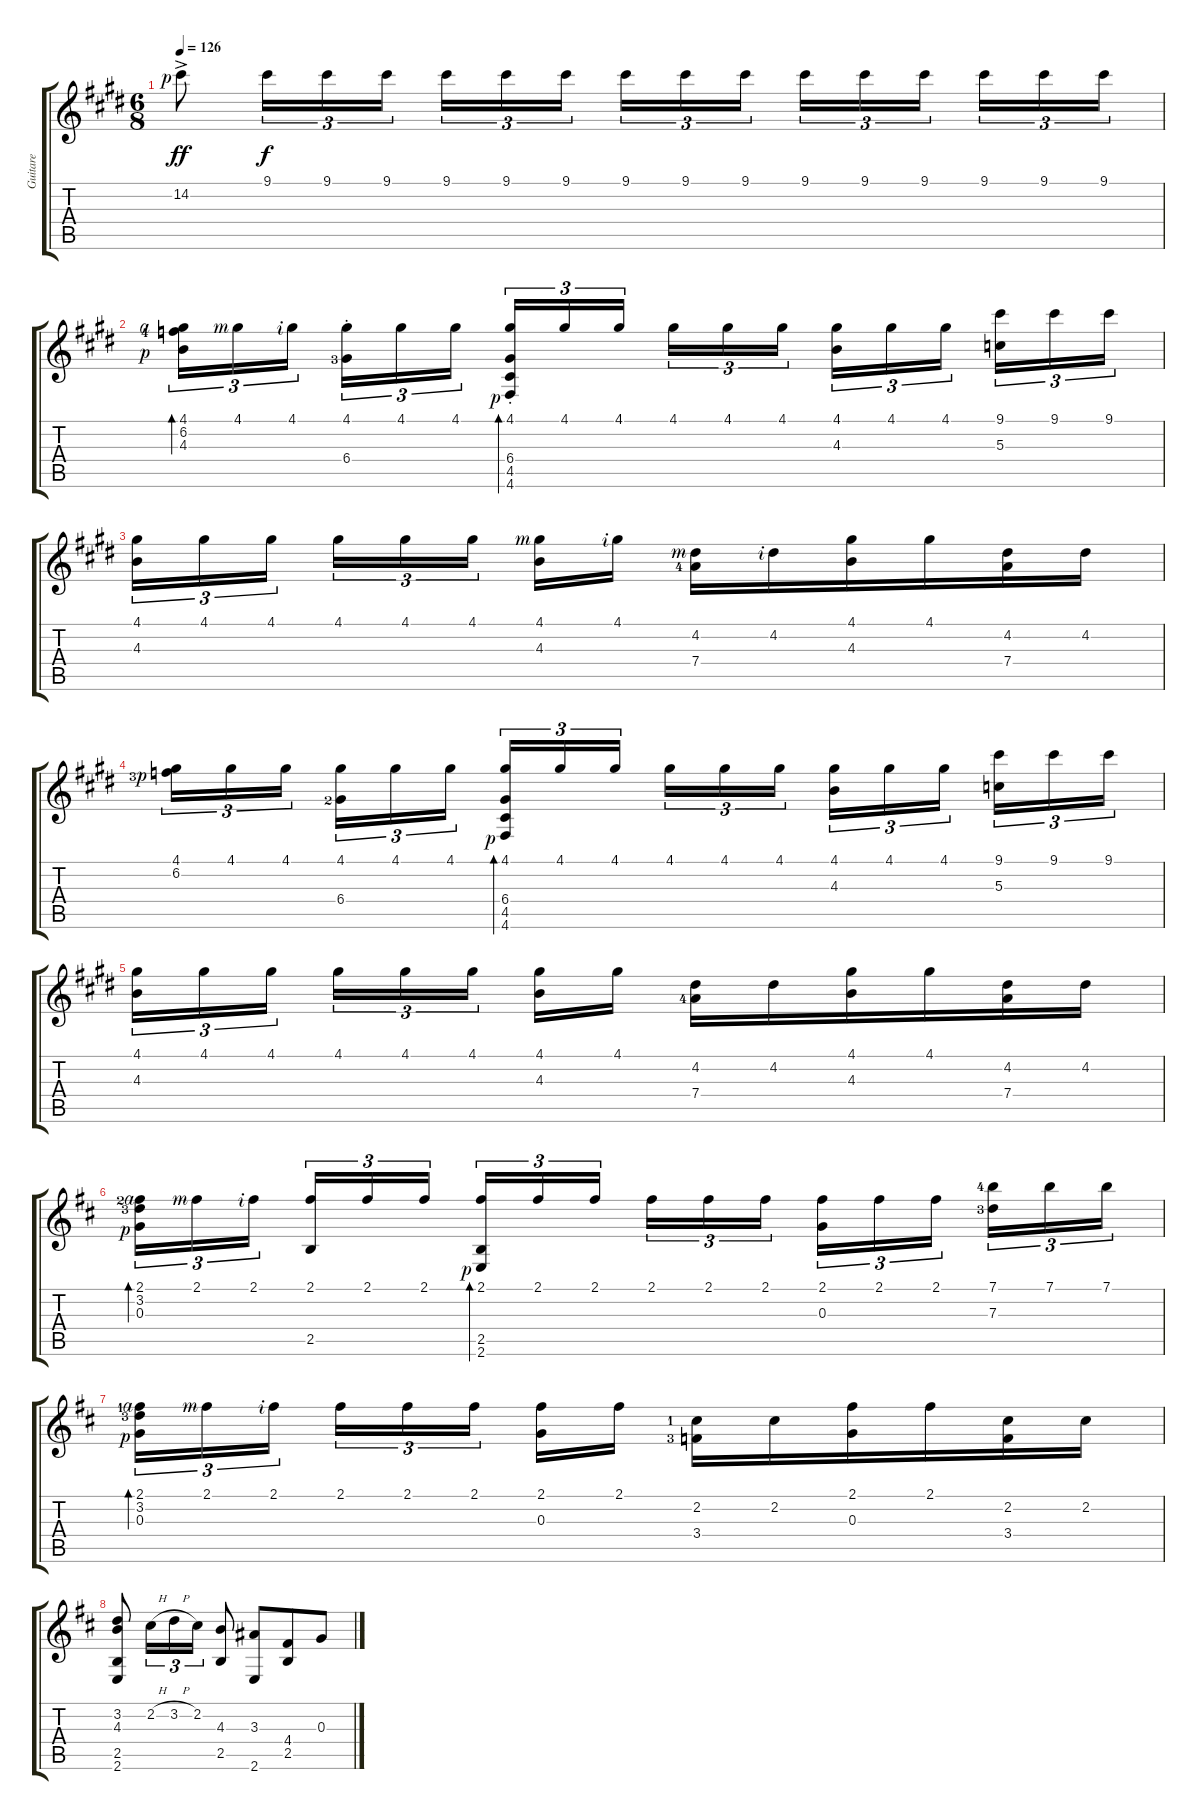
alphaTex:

\track ("Guitare" "Guitare") {instrument acousticguitarnylon}
\staff {score tabs}
\tuning (E4 B3 G3 D3 A2 D2) {hide}
\ts (6 8)
\tempo 126
\clef g2
\ks e
14.2{ac rf 1}.8{dy ff} 9.1.16{tu (3 2) dy f} 9.1.16{tu (3 2)} 9.1.16{tu (3 2) beam splitsecondary} 9.1.16{tu (3 2)} 9.1.16{tu (3 2)} 9.1.16{tu (3 2)} 9.1.16{tu (3 2)} 9.1.16{tu (3 2)} 9.1.16{tu (3 2) beam splitsecondary} 9.1.16{tu (3 2)} 9.1.16{tu (3 2)} 9.1.16{tu (3 2) beam splitsecondary} 9.1.16{tu (3 2)} 9.1.16{tu (3 2)} 9.1.16{tu (3 2)} |
(4.1{rf 4} 6.2{lf 5} 4.3{rf 1}).16{tu (3 2) bd 60} 4.1{rf 3}.16{tu (3 2)} 4.1{rf 2}.16{tu (3 2) beam splitsecondary} (4.1 6.4{st lf 4}).16{tu (3 2)} 4.1.16{tu (3 2)} 4.1.16{tu (3 2) beam splitsecondary} (4.1 6.4{st} 4.5{st} 4.6{st rf 1}).16{tu (3 2) bd 60} 4.1.16{tu (3 2)} 4.1.16{tu (3 2)} 4.1.16{tu (3 2)} 4.1.16{tu (3 2)} 4.1.16{tu (3 2) beam splitsecondary} (4.1 4.3).16{tu (3 2)} 4.1.16{tu (3 2)} 4.1.16{tu (3 2) beam splitsecondary} (9.1 5.3).16{tu (3 2)} 9.1.16{tu (3 2)} 9.1.16{tu (3 2)} |
(4.1 4.3).16{tu (3 2)} 4.1.16{tu (3 2)} 4.1.16{tu (3 2) beam splitsecondary} 4.1.16{tu (3 2)} 4.1.16{tu (3 2)} 4.1.16{tu (3 2) beam splitsecondary} (4.1{rf 3} 4.3).16 4.1{rf 2}.16 (4.2{rf 3} 7.4{lf 5}).16 4.2{rf 2}.16 (4.1 4.3).16 4.1.16 (4.2 7.4).16 4.2.16 |
(4.1 6.2{lf 4 rf 1}).16{tu (3 2)} 4.1.16{tu (3 2)} 4.1.16{tu (3 2) beam splitsecondary} (4.1 6.4{lf 3}).16{tu (3 2)} 4.1.16{tu (3 2)} 4.1.16{tu (3 2) beam splitsecondary} (4.1 6.4 4.5 4.6{rf 1}).16{tu (3 2) bd 60} 4.1.16{tu (3 2)} 4.1.16{tu (3 2)} 4.1.16{tu (3 2)} 4.1.16{tu (3 2)} 4.1.16{tu (3 2) beam splitsecondary} (4.1 4.3).16{tu (3 2)} 4.1.16{tu (3 2)} 4.1.16{tu (3 2) beam splitsecondary} (9.1 5.3).16{tu (3 2)} 9.1.16{tu (3 2)} 9.1.16{tu (3 2)} |
(4.1 4.3).16{tu (3 2)} 4.1.16{tu (3 2)} 4.1.16{tu (3 2) beam splitsecondary} 4.1.16{tu (3 2)} 4.1.16{tu (3 2)} 4.1.16{tu (3 2) beam splitsecondary} (4.1 4.3).16 4.1.16 (4.2 7.4{lf 5}).16 4.2.16 (4.1 4.3).16 4.1.16 (4.2 7.4).16 4.2.16 |
\ks d
(2.1{lf 3 rf 4} 3.2{lf 4} 0.3{rf 1}).16{tu (3 2) bd 60} 2.1{rf 3}.16{tu (3 2)} 2.1{rf 2}.16{tu (3 2) beam splitsecondary} (2.1 2.5).16{tu (3 2)} 2.1.16{tu (3 2)} 2.1.16{tu (3 2) beam splitsecondary} (2.1 2.5 2.6{rf 1}).16{tu (3 2) bd 60} 2.1.16{tu (3 2)} 2.1.16{tu (3 2)} 2.1.16{tu (3 2)} 2.1.16{tu (3 2)} 2.1.16{tu (3 2) beam splitsecondary} (2.1 0.3).16{tu (3 2)} 2.1.16{tu (3 2)} 2.1.16{tu (3 2) beam splitsecondary} (7.1{lf 5} 7.3{lf 4}).16{tu (3 2)} 7.1.16{tu (3 2)} 7.1.16{tu (3 2)} |
(2.1{lf 2 rf 4} 3.2{lf 4} 0.3{rf 1}).16{tu (3 2) bd 60} 2.1{rf 3}.16{tu (3 2)} 2.1{rf 2}.16{tu (3 2) beam splitsecondary} 2.1.16{tu (3 2)} 2.1.16{tu (3 2)} 2.1.16{tu (3 2) beam splitsecondary} (2.1 0.3).16 2.1.16 (2.2{lf 2} 3.4{lf 4}).16 2.2.16 (2.1 0.3).16 2.1.16 (2.2 3.4).16 2.2.16 |
(3.2 4.3 2.5 2.6).8 2.2{h}.16{tu (3 2)} 3.2{h}.16{tu (3 2)} 2.2.16{tu (3 2)} (4.3 2.5).8 (3.3 2.6).8 (4.4 2.5).8 0.3.8
